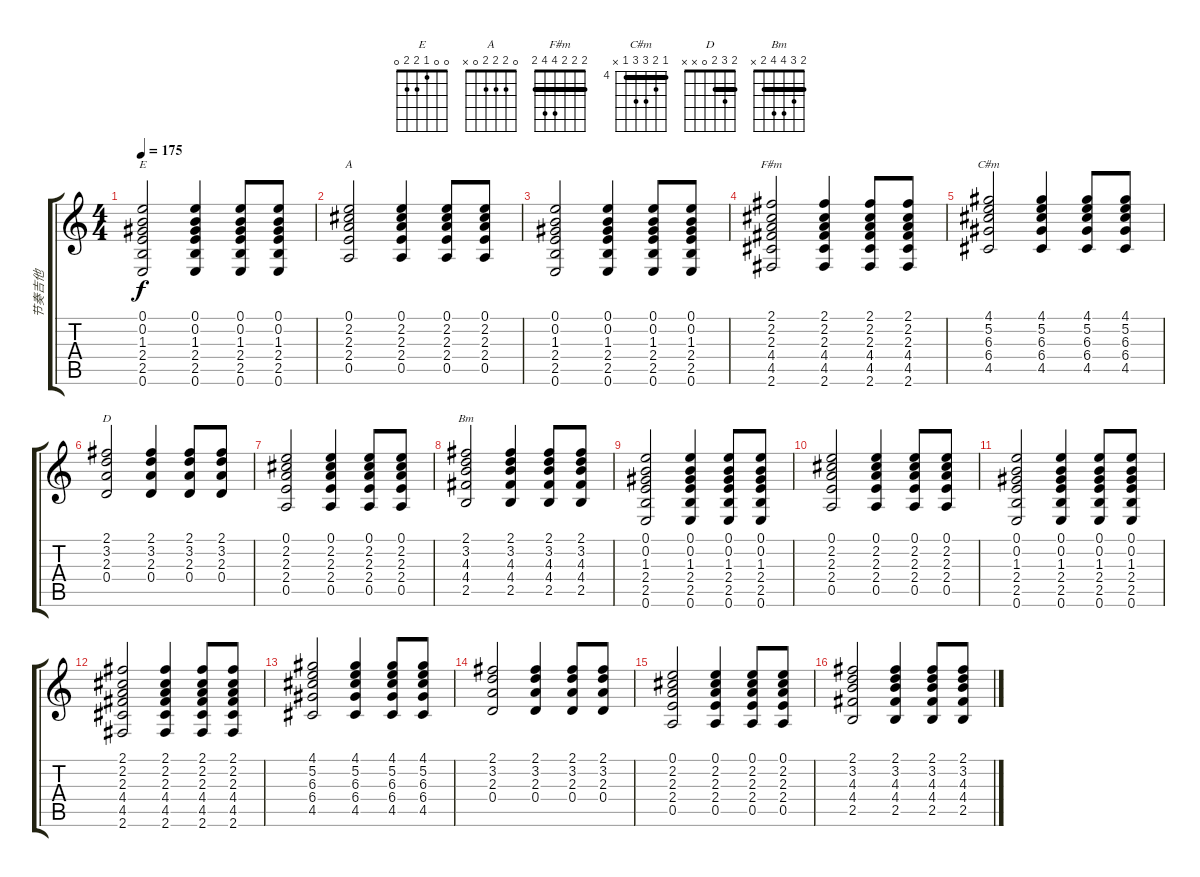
\track ("节奏吉他" "节奏吉他") {instrument acousticguitarsteel}
\staff {score tabs}
\tuning (E4 B3 G3 D3 A2 E2) {hide}
\chord ("E" 0 0 1 2 2 0)
\chord ("A" 0 2 2 2 0 x)
\chord ("F#m" 2 2 2 4 4 2) {barre 2}
\chord ("C#m" 4 5 6 6 4 x) {firstfret 4 barre 4}
\chord ("D" 2 3 2 0 x x) {barre 2}
\chord ("Bm" 2 3 4 4 2 x) {barre 2}
\ts (4 4)
\tempo 175
\clef g2
\ks c
(0.1 0.2 1.3 2.4 2.5 0.6).2{ch "E" dy f} (0.1 0.2 1.3 2.4 2.5 0.6).4 (0.1 0.2 1.3 2.4 2.5 0.6).8 (0.1 0.2 1.3 2.4 2.5 0.6).8 |
(0.1 2.2 2.3 2.4 0.5).2{ch "A"} (0.1 2.2 2.3 2.4 0.5).4 (0.1 2.2 2.3 2.4 0.5).8 (0.1 2.2 2.3 2.4 0.5).8 |
(0.1 0.2 1.3 2.4 2.5 0.6).2 (0.1 0.2 1.3 2.4 2.5 0.6).4 (0.1 0.2 1.3 2.4 2.5 0.6).8 (0.1 0.2 1.3 2.4 2.5 0.6).8 |
(2.1 2.2 2.3 4.4 4.5 2.6).2{ch "F#m"} (2.1 2.2 2.3 4.4 4.5 2.6).4 (2.1 2.2 2.3 4.4 4.5 2.6).8 (2.1 2.2 2.3 4.4 4.5 2.6).8 |
(4.1 5.2 6.3 6.4 4.5).2{ch "C#m"} (4.1 5.2 6.3 6.4 4.5).4 (4.1 5.2 6.3 6.4 4.5).8 (4.1 5.2 6.3 6.4 4.5).8 |
(2.1 3.2 2.3 0.4).2{ch "D"} (2.1 3.2 2.3 0.4).4 (2.1 3.2 2.3 0.4).8 (2.1 3.2 2.3 0.4).8 |
(0.1 2.2 2.3 2.4 0.5).2 (0.1 2.2 2.3 2.4 0.5).4 (0.1 2.2 2.3 2.4 0.5).8 (0.1 2.2 2.3 2.4 0.5).8 |
(2.1 3.2 4.3 4.4 2.5).2{ch "Bm"} (2.1 3.2 4.3 4.4 2.5).4 (2.1 3.2 4.3 4.4 2.5).8 (2.1 3.2 4.3 4.4 2.5).8 |
(0.1 0.2 1.3 2.4 2.5 0.6).2 (0.1 0.2 1.3 2.4 2.5 0.6).4 (0.1 0.2 1.3 2.4 2.5 0.6).8 (0.1 0.2 1.3 2.4 2.5 0.6).8 |
(0.1 2.2 2.3 2.4 0.5).2 (0.1 2.2 2.3 2.4 0.5).4 (0.1 2.2 2.3 2.4 0.5).8 (0.1 2.2 2.3 2.4 0.5).8 |
(0.1 0.2 1.3 2.4 2.5 0.6).2 (0.1 0.2 1.3 2.4 2.5 0.6).4 (0.1 0.2 1.3 2.4 2.5 0.6).8 (0.1 0.2 1.3 2.4 2.5 0.6).8 |
(2.1 2.2 2.3 4.4 4.5 2.6).2 (2.1 2.2 2.3 4.4 4.5 2.6).4 (2.1 2.2 2.3 4.4 4.5 2.6).8 (2.1 2.2 2.3 4.4 4.5 2.6).8 |
(4.1 5.2 6.3 6.4 4.5).2 (4.1 5.2 6.3 6.4 4.5).4 (4.1 5.2 6.3 6.4 4.5).8 (4.1 5.2 6.3 6.4 4.5).8 |
(2.1 3.2 2.3 0.4).2 (2.1 3.2 2.3 0.4).4 (2.1 3.2 2.3 0.4).8 (2.1 3.2 2.3 0.4).8 |
(0.1 2.2 2.3 2.4 0.5).2 (0.1 2.2 2.3 2.4 0.5).4 (0.1 2.2 2.3 2.4 0.5).8 (0.1 2.2 2.3 2.4 0.5).8 |
(2.1 3.2 4.3 4.4 2.5).2 (2.1 3.2 4.3 4.4 2.5).4 (2.1 3.2 4.3 4.4 2.5).8 (2.1 3.2 4.3 4.4 2.5).8
